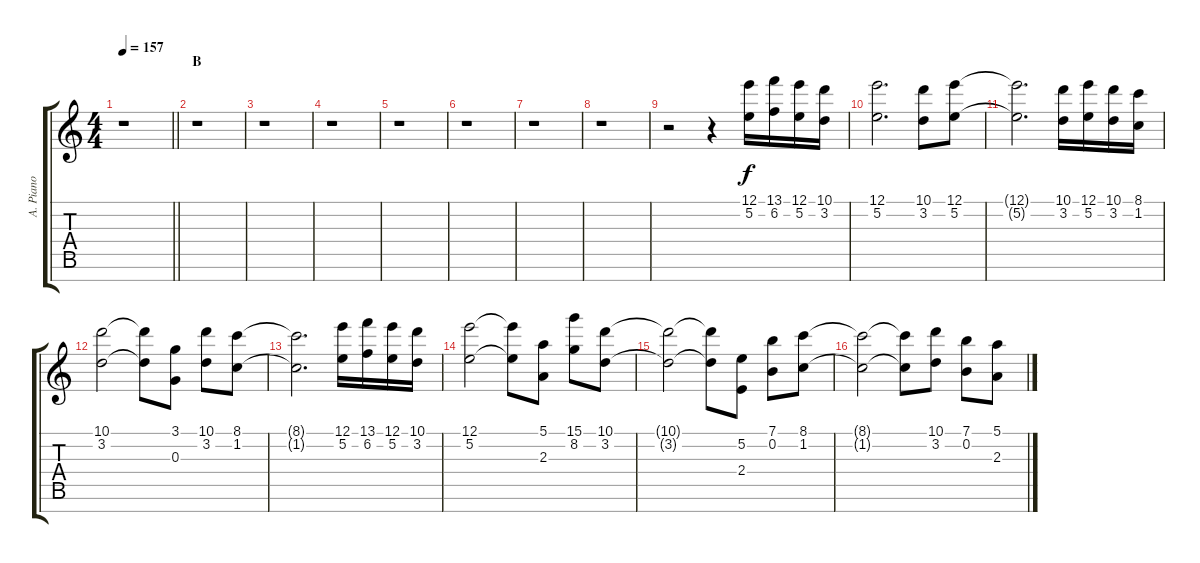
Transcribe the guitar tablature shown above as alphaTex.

\track ("A. Piano" "A. Piano") {instrument acousticgrandpiano}
\staff {score tabs}
\tuning (E5 B4 G4 D4 A3 E3 B2) {hide}
\ts (4 4)
\tempo 157
\clef g2
\barLineRight lightlight
\ks c
r.1{dy f} |
\section ("" "B")
r.1 |
r.1 |
r.1 |
r.1 |
r.1 |
r.1 |
r.1 |
r.2 r.4 (12.1 5.2).16 (13.1 6.2).16 (12.1 5.2).16 (10.1 3.2).16 |
(12.1 5.2).2{d} (10.1 3.2).8 (12.1 5.2).8 |
(12.1{t} 5.2{t}).2{d} (10.1 3.2).16 (12.1 5.2).16 (10.1 3.2).16 (8.1 1.2).16 |
(10.1 3.2).2 (10.1{t} 3.2{t}).8 (3.1 0.3).8 (10.1 3.2).8 (8.1 1.2).8 |
(8.1{t} 1.2{t}).2{d} (12.1 5.2).16 (13.1 6.2).16 (12.1 5.2).16 (10.1 3.2).16 |
(12.1 5.2).2 (12.1{t} 5.2{t}).8 (5.1 2.3).8 (15.1 8.2).8 (10.1 3.2).8 |
(10.1{t} 3.2{t}).2 (10.1{t} 3.2{t}).8 (5.2 2.4).8 (7.1 0.2).8 (8.1 1.2).8 |
(8.1{t} 1.2{t}).2 (8.1{t} 1.2{t}).8 (10.1 3.2).8 (7.1 0.2).8 (5.1 2.3).8
